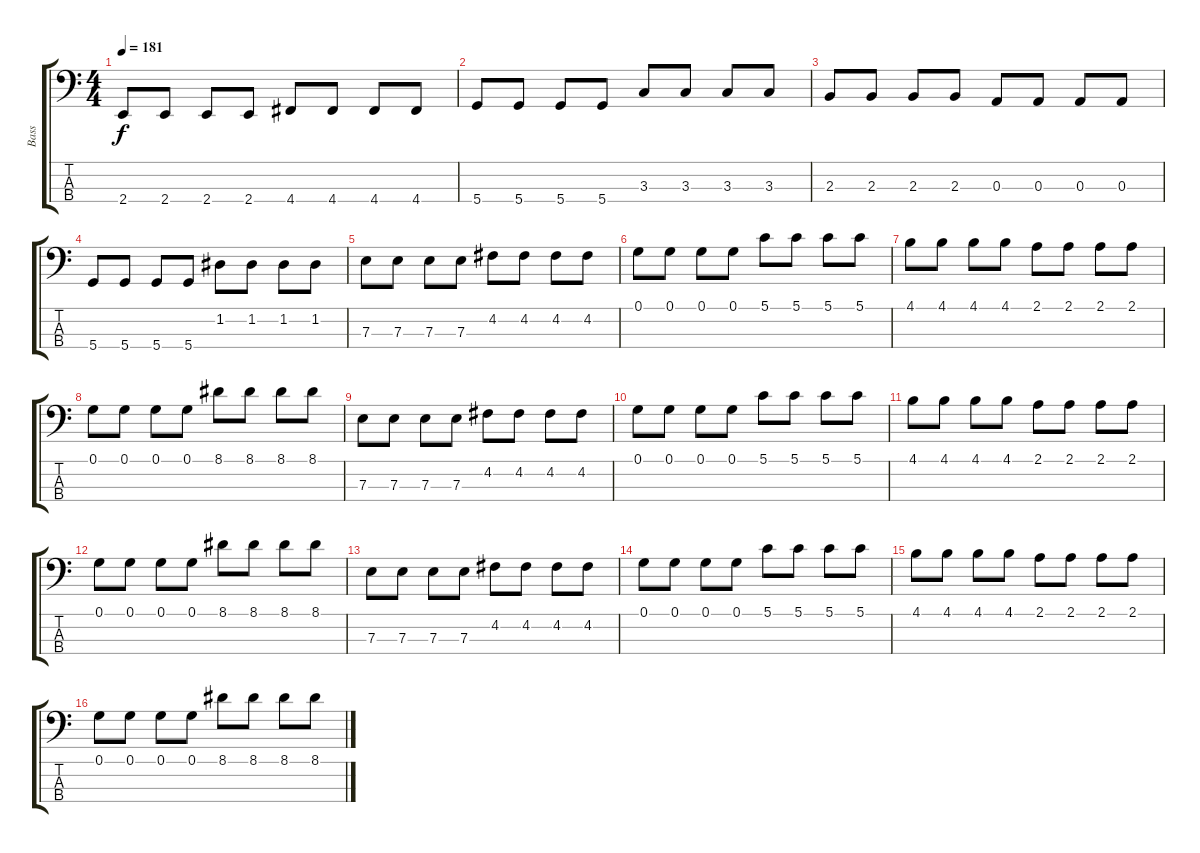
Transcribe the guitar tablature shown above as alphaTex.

\track ("Bass" "Bass") {instrument electricbassfinger}
\staff {score tabs}
\tuning (G2 D2 A1 D1) {hide}
\ts (4 4)
\tempo 181
\clef f4
\ks c
2.4.8{dy f} 2.4.8 2.4.8 2.4.8 4.4.8 4.4.8 4.4.8 4.4.8 |
5.4.8 5.4.8 5.4.8 5.4.8 3.3.8 3.3.8 3.3.8 3.3.8 |
2.3.8 2.3.8 2.3.8 2.3.8 0.3.8 0.3.8 0.3.8 0.3.8 |
5.4.8 5.4.8 5.4.8 5.4.8 1.2.8 1.2.8 1.2.8 1.2.8 |
7.3.8 7.3.8 7.3.8 7.3.8 4.2.8 4.2.8 4.2.8 4.2.8 |
0.1.8 0.1.8 0.1.8 0.1.8 5.1.8 5.1.8 5.1.8 5.1.8 |
4.1.8 4.1.8 4.1.8 4.1.8 2.1.8 2.1.8 2.1.8 2.1.8 |
0.1.8 0.1.8 0.1.8 0.1.8 8.1.8 8.1.8 8.1.8 8.1.8 |
7.3.8 7.3.8 7.3.8 7.3.8 4.2.8 4.2.8 4.2.8 4.2.8 |
0.1.8 0.1.8 0.1.8 0.1.8 5.1.8 5.1.8 5.1.8 5.1.8 |
4.1.8 4.1.8 4.1.8 4.1.8 2.1.8 2.1.8 2.1.8 2.1.8 |
0.1.8 0.1.8 0.1.8 0.1.8 8.1.8 8.1.8 8.1.8 8.1.8 |
7.3.8 7.3.8 7.3.8 7.3.8 4.2.8 4.2.8 4.2.8 4.2.8 |
0.1.8 0.1.8 0.1.8 0.1.8 5.1.8 5.1.8 5.1.8 5.1.8 |
4.1.8 4.1.8 4.1.8 4.1.8 2.1.8 2.1.8 2.1.8 2.1.8 |
0.1.8 0.1.8 0.1.8 0.1.8 8.1.8 8.1.8 8.1.8 8.1.8
